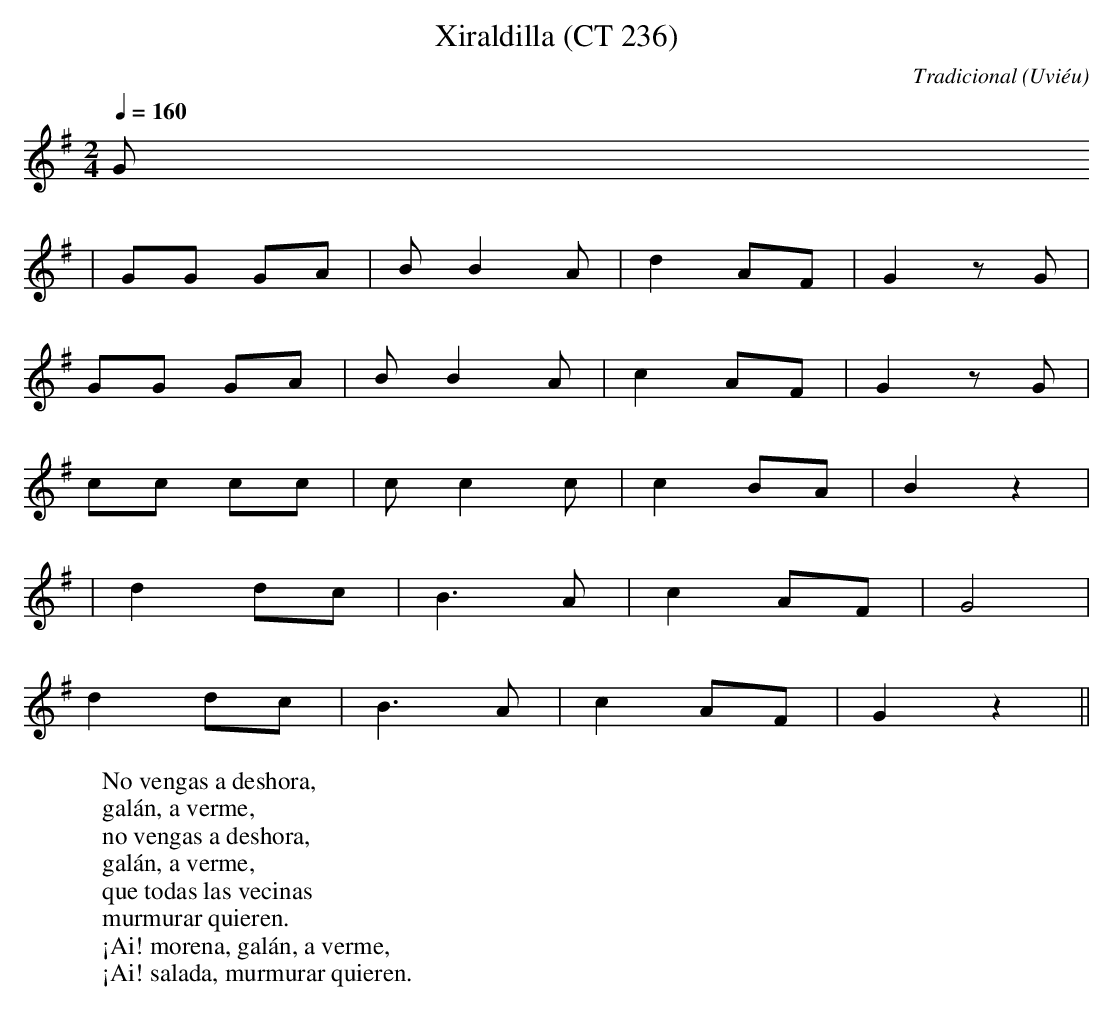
X:1
T:Xiraldilla (CT 236)
C:Tradicional
O:Uviéu
M:2/4
L:1/8
Q:1/4=160
W:No vengas a deshora,
W:galán, a verme,
W:no vengas a deshora,
W:galán, a verme,
W:que todas las vecinas
W:murmurar quieren.
W:¡Ai! morena, galán, a verme,
W:¡Ai! salada, murmurar quieren.
K:G
G
|GG GA|B B2 A|d2 AF|G2 z G|
GG GA|B B2 A|c2 AF|G2 z G|
cc cc|c c2 c|c2 BA|B2 z2|
|d2 dc|B3 A|c2 AF|G4|
d2 dc|B3 A|c2 AF|G2 z2||
